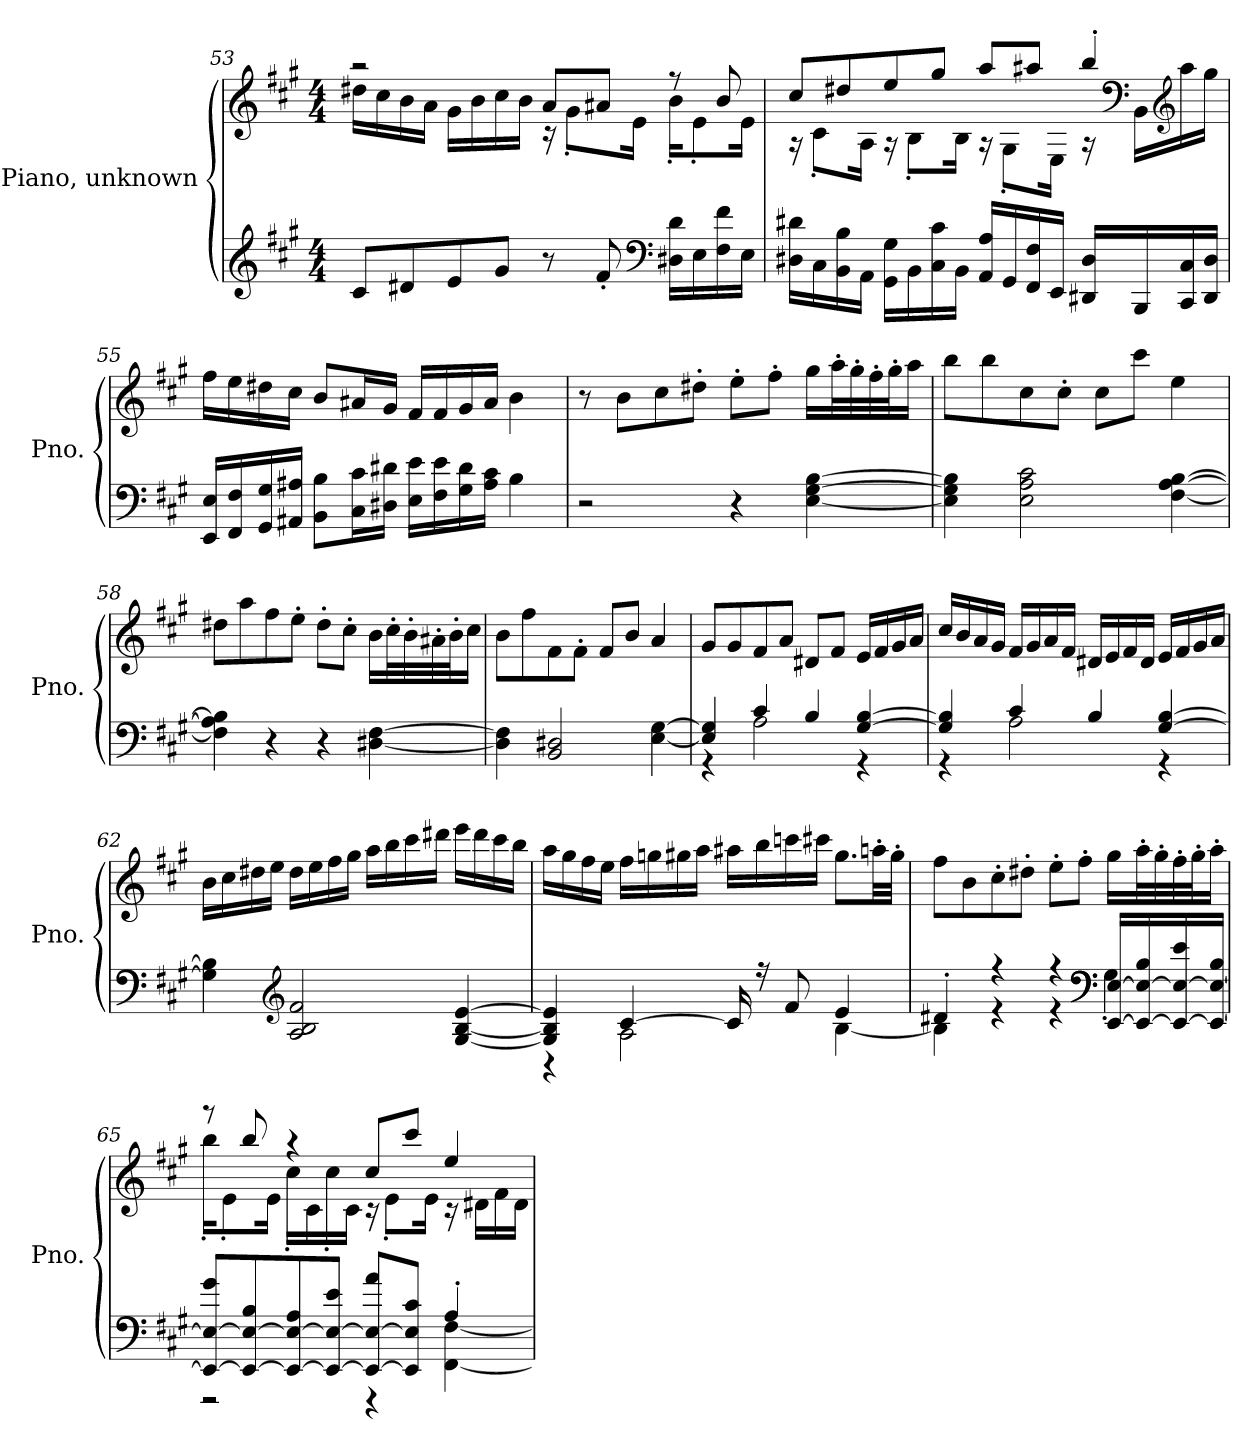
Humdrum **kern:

**kern	**kern
*part1	*part1
*staff2	*staff1
*I"Piano, unknown	*
*I'Pno.	*
*clefG2	*clefG2
*k[f#c#g#]	*k[f#c#g#]
*M4/4	*M4/4
=53	=53
*	*^
8c#/L	2r	16dd#X\LL
.	.	16cc#\
8d#X/	.	16b\
.	.	16a\JJ
8e/	.	16g#\LL
.	.	16b\
8g#/J	.	16cc#\
.	.	16b\JJ
8r	8a/L	16r
.	.	8g#'\L
8f#'/	8a#X/J	.
.	.	16e\Jk
*clefF4	*	*
16D#X\ 16d#\LL	8r	16b'\KL
16E\	.	8e'\
16F#\ 16f#\	8b/	.
16E\JJ	.	16e\Jk
!!LO:LB:g=z	!!
=54	=54	=54
16D#X\ 16d#X\LL	8cc#/L	16r
16C#\	.	8c#'\L
16BB\ 16B\	8dd#X/	.
16AA\JJ	.	16A\Jk
16GG#\ 16G#\LL	8ee/	16r
16BB\	.	8B'\L
16C#\ 16c#\	8gg#/J	.
16BB\JJ	.	16B\Jk
16AA/ 16A/LL	8aa/L	16r
16GG#/	.	8G#'\L
16FF#/ 16F#/	8aa#X/J	.
16EE/JJ	.	16E\Jk
16DD#X/ 16D#/LL	4bb'/	16r
*	*clefF4	*
16BBB/	.	16BB\LL
*	*clefG2	*
16CC#/ 16C#/	.	16aa#\
16DD#/ 16D#/JJ	.	16gg#\JJ
*	*v	*v
=55	=55
16EE/ 16E/LL	16ff#\LL
16FF#/ 16F#/	16ee\
16GG#/ 16G#/	16dd#X\
16AA#X/ 16A#X/JJ	16cc#\JJ
8BB\ 8B\L	8b/L
16C#\ 16c#\L	16a#X/L
16D#X\ 16d#X\JJ	16g#/JJ
16E\ 16e\LL	16f#/LL
16F#\ 16e\	16f#/
16G#\ 16d#\	16g#/
16A#\ 16c#\JJ	16a#/JJ
4B\	4b\
!!LO:LB:g=z
=56	=56
2r	8r
.	8b\L
.	8cc#\
.	8dd#X'\J
4r	8ee'\L
.	8ff#'\J
[4E\ [4G#\ [4B\	16gg#\LL
.	32aa'\L
.	32gg#'\
.	32ff#'\
.	32gg#'\J
.	16aa\JJ
=57	=57
4E\] 4G#\] 4B\]	8bb\L
.	8bb\
2E\ 2A\ 2c#\	8cc#\
.	8cc#'\J
.	8cc#\L
.	8ccc#\J
[4F#\ [4A\ [4B\	4ee\
=58	=58
4F#\] 4A\] 4B\]	8dd#X\L
.	8aa\
4r	8ff#\
.	8ee'\J
4r	8dd#'\L
.	8cc#'\J
[4D#X\ [4F#\	16b\LL
.	32cc#'\L
.	32b'\
.	32a#X'\
.	32b'\J
.	16cc#\JJ
=59	=59
4D#\] 4F#\]	8b\L
.	8ff#\
2BB/ 2D#X/	8f#\
.	8f#'\J
.	8f#/L
.	8b/J
[4E\ [4G#\	4a/
!!LO:LB:g=z
=60	=60
*^	*
4E/] 4G#/]	4r	8g#/L
.	.	8g#/
4c#/	2A\	8f#/
.	.	8a/J
4B/	.	8d#X/L
.	.	8f#/J
[4G#/ [4B/	4r	16e/LL
.	.	16f#/
.	.	16g#/
.	.	16a/JJ
=61	=61	=61
4G#/] 4B/]	4r	16cc#/LL
.	.	16b/
.	.	16a/
.	.	16g#/JJ
4c#/	2A\	16f#/LL
.	.	16g#/
.	.	16a/
.	.	16f#/JJ
4B/	.	16d#X/LL
.	.	16e/
.	.	16f#/
.	.	16d#/JJ
[4G#/ [4B/	4r	16e/LL
.	.	16f#/
.	.	16g#/
.	.	16a/JJ
*v	*v	*
!!LO:LB:g=z
=62	=62
4G#\] 4B\]	16b\LL
.	16cc#\
.	16dd#X\
.	16ee\JJ
*clefG2	*
2A/ 2B/ 2f#/	16dd#\LL
.	16ee\
.	16ff#\
.	16gg#\JJ
.	16aa\LL
.	16bb\
.	16ccc#\
.	16ddd#X\JJ
[4G#/ [4B/ [4e/	16eee\LL
.	16ddd#\
.	16ccc#\
.	16bb\JJ
=63	=63
*^	*
4G#/] 4B/] 4e/]	4r	16aa\LL
.	.	16gg#\
.	.	16ff#\
.	.	16ee\JJ
[4c#/	2A\	16ff#\LL
.	.	16ggn\
.	.	16gg#X\
.	.	16aa\JJ
16c#/]	.	16aa#X\LL
16r	.	16bb\
8f#/	.	16cccn\
.	.	16ccc#X\JJ
4e/	[4B\	8.gg#\L
.	.	32aan'\LL
.	.	32gg#'\JJJ
!!LO:PB:g=z
=64	=64	=64
4d#X'/	4B\]	8ff#\L
.	.	8b\
4r	4r	8cc#'\
.	.	8dd#X'\J
4r	4r	8ee'\L
.	.	8ff#'\J
*clefF4	*	*
[16EE/ [16E/LL	4G#'\	16gg#\LL
16EE/_ 16E/_ 16B/	.	32aa'\L
.	.	32gg#'\
16EE/_ 16E/_ 16e/	.	32ff#'\
.	.	32gg#'\J
16EE/_ 16E/_ 16B/JJ	.	16aa'\JJ
=65	=65	=65
*	*	*^
8EE/_ 8E/_ 8g#/L	2r	8r	16bb'\KL
.	.	.	8e'\
8EE/_ 8E/_ 8B/	.	8bb/	.
.	.	.	16e\Jk
8EE/_ 8E/_ 8A/	.	4r	16cc#'\LL
.	.	.	16c#\
8EE/_ 8E/_ 8e/J	.	.	16cc#'\
.	.	.	16c#\JJ
8EE/_ 8E/_ 8a/L	4r	8cc#/L	16r
.	.	.	8e'\L
8EE/] 8E/] 8c#/J	.	8ccc#/J	.
.	.	.	16e\Jk
4A'/	[4FF#\ [4F#\	4ee/	16r
.	.	.	16d#X\LL
.	.	.	16f#\
.	.	.	16d#\JJ
*v	*v	*	*
*	*v	*v
=	=
*-	*-
